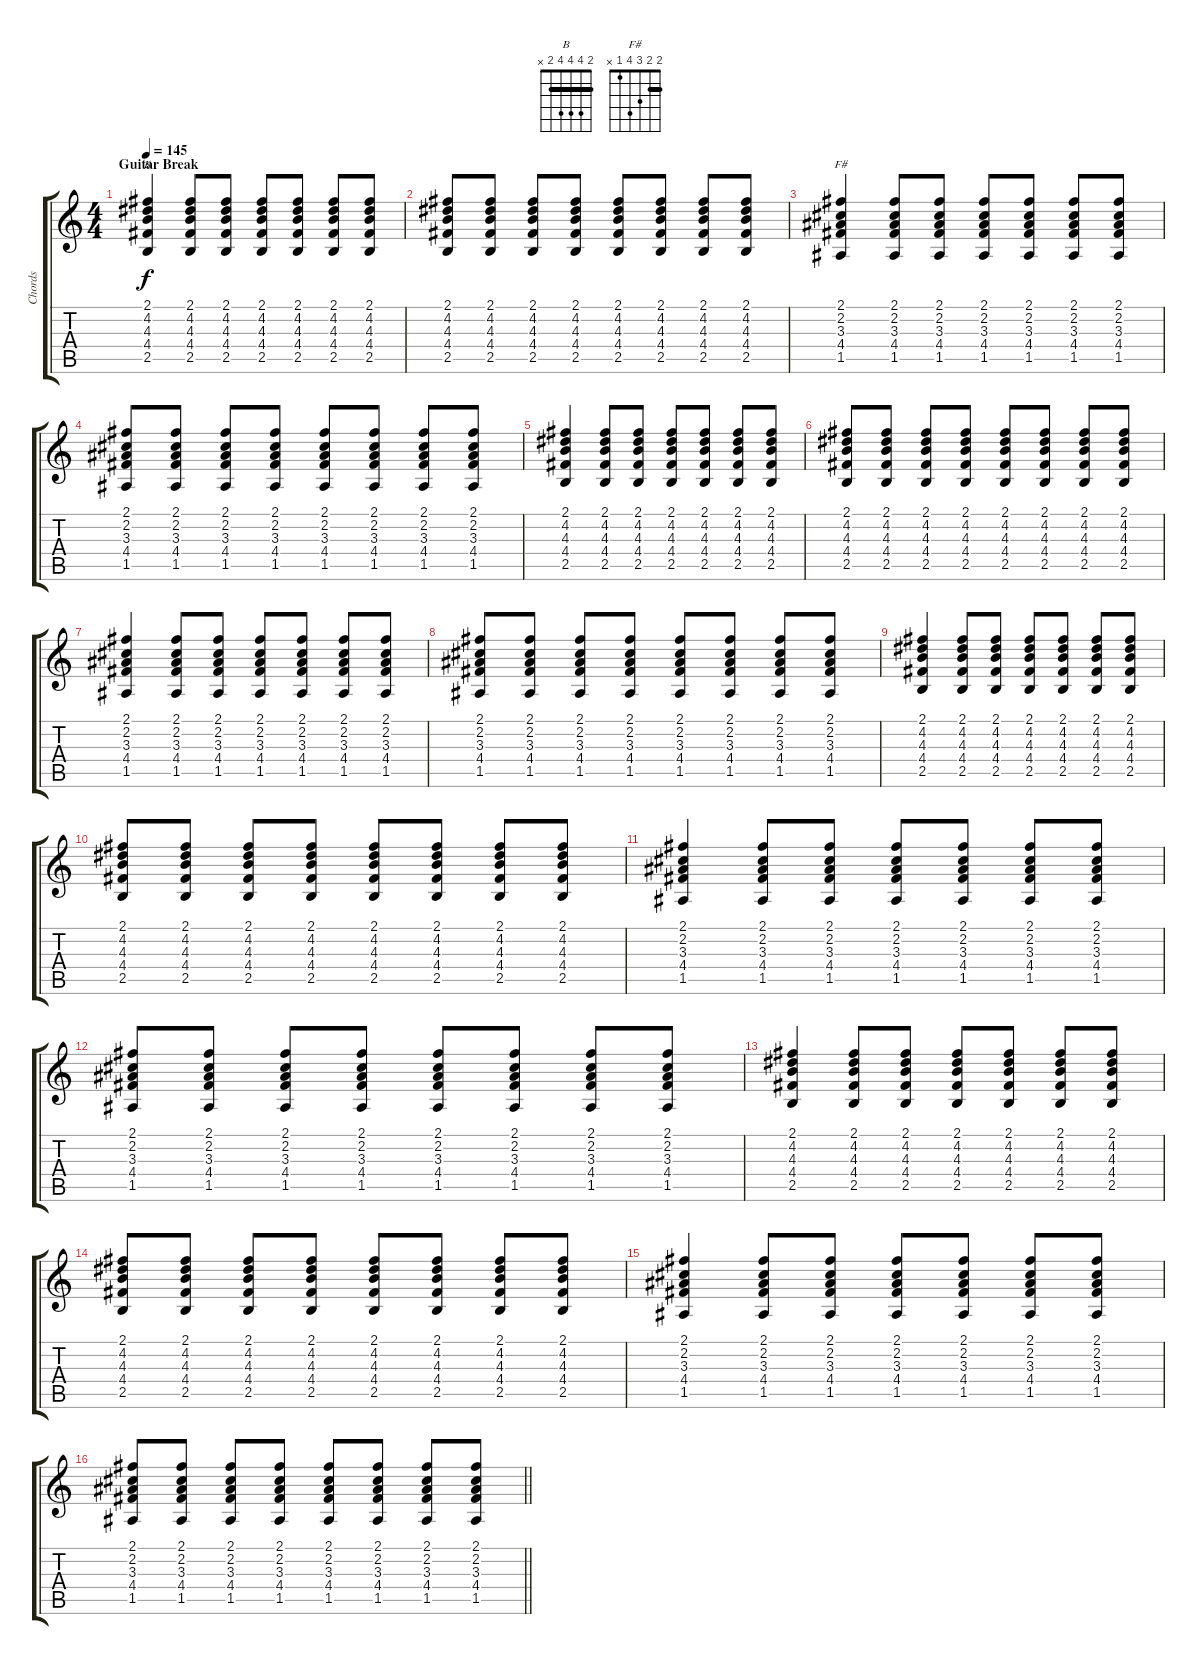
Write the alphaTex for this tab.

\track ("Chords" "Chords") {instrument electricguitarclean}
\staff {score tabs}
\tuning (E4 B3 G3 D3 A2 E2) {hide}
\chord ("B" 2 4 4 4 2 x) {barre 2}
\chord ("F#" 2 2 3 4 1 x) {barre 2}
\ts (4 4)
\section ("" "Guitar Break")
\tempo 145
\clef g2
\ks c
(2.1 4.2 4.3 4.4 2.5).4{ch "B" dy f} (2.1 4.2 4.3 4.4 2.5).8 (2.1 4.2 4.3 4.4 2.5).8 (2.1 4.2 4.3 4.4 2.5).8 (2.1 4.2 4.3 4.4 2.5).8 (2.1 4.2 4.3 4.4 2.5).8 (2.1 4.2 4.3 4.4 2.5).8 |
(2.1 4.2 4.3 4.4 2.5).8 (2.1 4.2 4.3 4.4 2.5).8 (2.1 4.2 4.3 4.4 2.5).8 (2.1 4.2 4.3 4.4 2.5).8 (2.1 4.2 4.3 4.4 2.5).8 (2.1 4.2 4.3 4.4 2.5).8 (2.1 4.2 4.3 4.4 2.5).8 (2.1 4.2 4.3 4.4 2.5).8 |
(2.1 2.2 3.3 4.4 1.5).4{ch "F#"} (2.1 2.2 3.3 4.4 1.5).8 (2.1 2.2 3.3 4.4 1.5).8 (2.1 2.2 3.3 4.4 1.5).8 (2.1 2.2 3.3 4.4 1.5).8 (2.1 2.2 3.3 4.4 1.5).8 (2.1 2.2 3.3 4.4 1.5).8 |
(2.1 2.2 3.3 4.4 1.5).8 (2.1 2.2 3.3 4.4 1.5).8 (2.1 2.2 3.3 4.4 1.5).8 (2.1 2.2 3.3 4.4 1.5).8 (2.1 2.2 3.3 4.4 1.5).8 (2.1 2.2 3.3 4.4 1.5).8 (2.1 2.2 3.3 4.4 1.5).8 (2.1 2.2 3.3 4.4 1.5).8 |
(2.1 4.2 4.3 4.4 2.5).4 (2.1 4.2 4.3 4.4 2.5).8 (2.1 4.2 4.3 4.4 2.5).8 (2.1 4.2 4.3 4.4 2.5).8 (2.1 4.2 4.3 4.4 2.5).8 (2.1 4.2 4.3 4.4 2.5).8 (2.1 4.2 4.3 4.4 2.5).8 |
(2.1 4.2 4.3 4.4 2.5).8 (2.1 4.2 4.3 4.4 2.5).8 (2.1 4.2 4.3 4.4 2.5).8 (2.1 4.2 4.3 4.4 2.5).8 (2.1 4.2 4.3 4.4 2.5).8 (2.1 4.2 4.3 4.4 2.5).8 (2.1 4.2 4.3 4.4 2.5).8 (2.1 4.2 4.3 4.4 2.5).8 |
(2.1 2.2 3.3 4.4 1.5).4 (2.1 2.2 3.3 4.4 1.5).8 (2.1 2.2 3.3 4.4 1.5).8 (2.1 2.2 3.3 4.4 1.5).8 (2.1 2.2 3.3 4.4 1.5).8 (2.1 2.2 3.3 4.4 1.5).8 (2.1 2.2 3.3 4.4 1.5).8 |
(2.1 2.2 3.3 4.4 1.5).8 (2.1 2.2 3.3 4.4 1.5).8 (2.1 2.2 3.3 4.4 1.5).8 (2.1 2.2 3.3 4.4 1.5).8 (2.1 2.2 3.3 4.4 1.5).8 (2.1 2.2 3.3 4.4 1.5).8 (2.1 2.2 3.3 4.4 1.5).8 (2.1 2.2 3.3 4.4 1.5).8 |
(2.1 4.2 4.3 4.4 2.5).4 (2.1 4.2 4.3 4.4 2.5).8 (2.1 4.2 4.3 4.4 2.5).8 (2.1 4.2 4.3 4.4 2.5).8 (2.1 4.2 4.3 4.4 2.5).8 (2.1 4.2 4.3 4.4 2.5).8 (2.1 4.2 4.3 4.4 2.5).8 |
(2.1 4.2 4.3 4.4 2.5).8 (2.1 4.2 4.3 4.4 2.5).8 (2.1 4.2 4.3 4.4 2.5).8 (2.1 4.2 4.3 4.4 2.5).8 (2.1 4.2 4.3 4.4 2.5).8 (2.1 4.2 4.3 4.4 2.5).8 (2.1 4.2 4.3 4.4 2.5).8 (2.1 4.2 4.3 4.4 2.5).8 |
(2.1 2.2 3.3 4.4 1.5).4 (2.1 2.2 3.3 4.4 1.5).8 (2.1 2.2 3.3 4.4 1.5).8 (2.1 2.2 3.3 4.4 1.5).8 (2.1 2.2 3.3 4.4 1.5).8 (2.1 2.2 3.3 4.4 1.5).8 (2.1 2.2 3.3 4.4 1.5).8 |
(2.1 2.2 3.3 4.4 1.5).8 (2.1 2.2 3.3 4.4 1.5).8 (2.1 2.2 3.3 4.4 1.5).8 (2.1 2.2 3.3 4.4 1.5).8 (2.1 2.2 3.3 4.4 1.5).8 (2.1 2.2 3.3 4.4 1.5).8 (2.1 2.2 3.3 4.4 1.5).8 (2.1 2.2 3.3 4.4 1.5).8 |
(2.1 4.2 4.3 4.4 2.5).4 (2.1 4.2 4.3 4.4 2.5).8 (2.1 4.2 4.3 4.4 2.5).8 (2.1 4.2 4.3 4.4 2.5).8 (2.1 4.2 4.3 4.4 2.5).8 (2.1 4.2 4.3 4.4 2.5).8 (2.1 4.2 4.3 4.4 2.5).8 |
(2.1 4.2 4.3 4.4 2.5).8 (2.1 4.2 4.3 4.4 2.5).8 (2.1 4.2 4.3 4.4 2.5).8 (2.1 4.2 4.3 4.4 2.5).8 (2.1 4.2 4.3 4.4 2.5).8 (2.1 4.2 4.3 4.4 2.5).8 (2.1 4.2 4.3 4.4 2.5).8 (2.1 4.2 4.3 4.4 2.5).8 |
(2.1 2.2 3.3 4.4 1.5).4 (2.1 2.2 3.3 4.4 1.5).8 (2.1 2.2 3.3 4.4 1.5).8 (2.1 2.2 3.3 4.4 1.5).8 (2.1 2.2 3.3 4.4 1.5).8 (2.1 2.2 3.3 4.4 1.5).8 (2.1 2.2 3.3 4.4 1.5).8 |
\barLineRight lightlight
(2.1 2.2 3.3 4.4 1.5).8 (2.1 2.2 3.3 4.4 1.5).8 (2.1 2.2 3.3 4.4 1.5).8 (2.1 2.2 3.3 4.4 1.5).8 (2.1 2.2 3.3 4.4 1.5).8 (2.1 2.2 3.3 4.4 1.5).8 (2.1 2.2 3.3 4.4 1.5).8 (2.1 2.2 3.3 4.4 1.5).8
